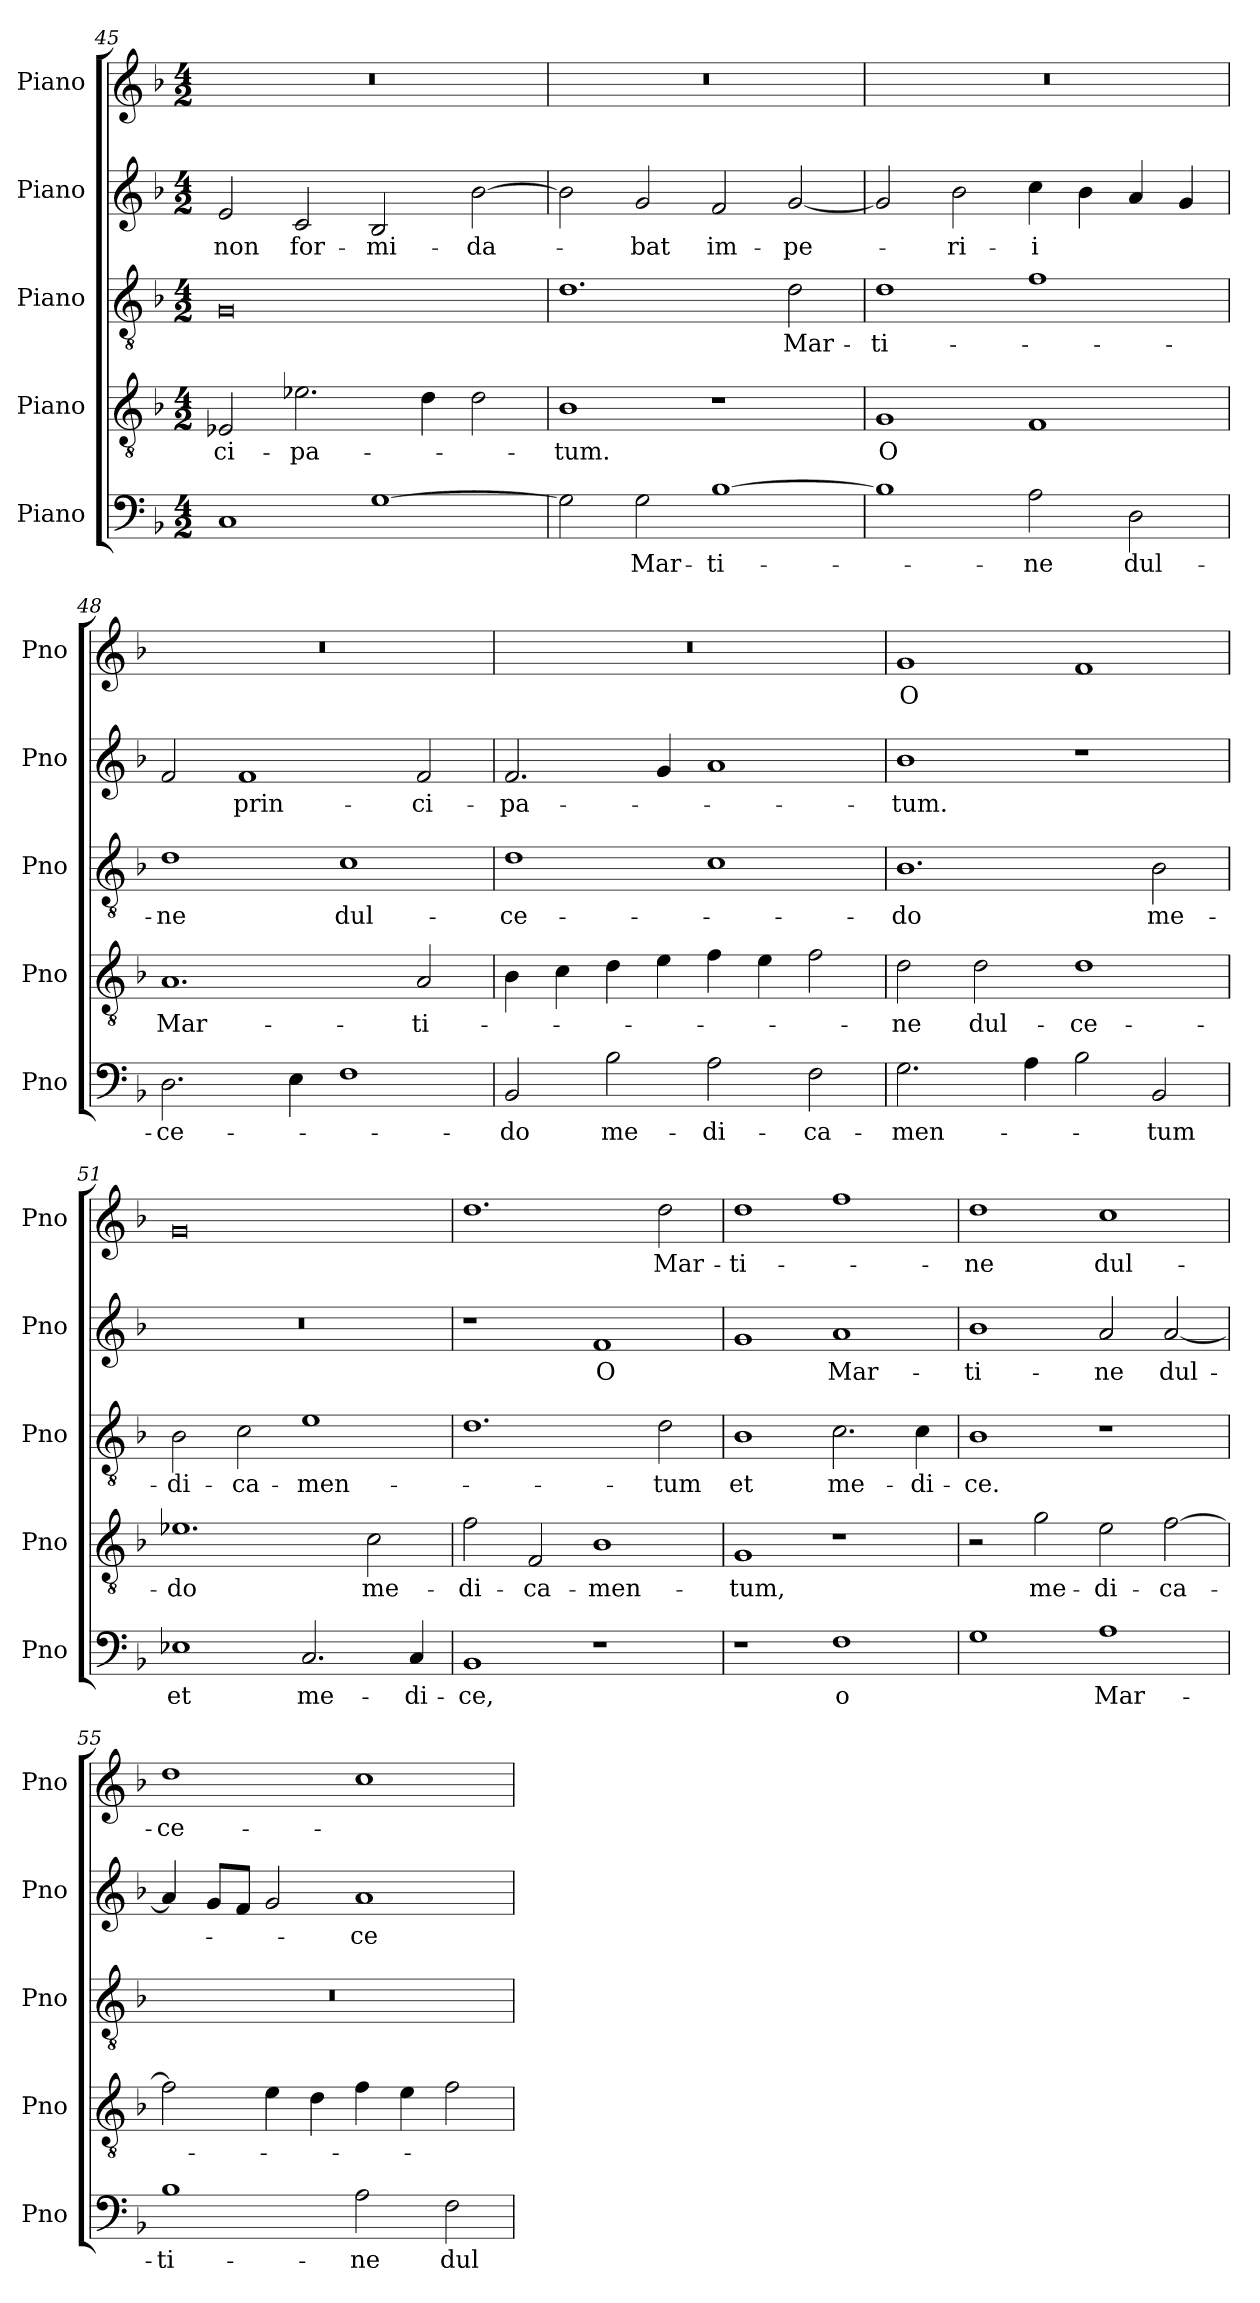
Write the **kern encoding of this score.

**kern	**text	**kern	**text	**kern	**text	**kern	**text	**kern	**text
*part5	*part5	*part4	*part4	*part3	*part3	*part2	*part2	*part1	*part1
*staff5	*staff5	*staff4	*staff4	*staff3	*staff3	*staff2	*staff2	*staff1	*staff1
*I"Piano	*	*I"Piano	*	*I"Piano	*	*I"Piano	*	*I"Piano	*
*I'Pno	*	*I'Pno	*	*I'Pno	*	*I'Pno	*	*I'Pno	*
*clefF4	*	*clefGv2	*	*clefGv2	*	*clefG2	*	*clefG2	*
*k[b-]	*	*k[b-]	*	*k[b-]	*	*k[b-]	*	*k[b-]	*
*M4/2	*	*M4/2	*	*M4/2	*	*M4/2	*	*M4/2	*
=45	=45	=45	=45	=45	=45	=45	=45	=45	=45
!	!	!	!LO:LY:b	!	!	!	!LO:LY:b	!	!
1C	.	2E-X/	-ci­-	0G	.	2e/	non	0r	.
!	!	!	!LO:LY:b	!	!	!	!LO:LY:b	!	!
.	.	2.e-X\	-pa­-	.	.	2c/	for-	.	.
!	!	!	!	!	!	!	!LO:LY:b	!	!
[1G	.	.	.	.	.	2B-/	-mi­-	.	.
.	.	4d\	.	.	.	.	.	.	.
!	!	!	!	!	!	!	!LO:LY:b	!	!
.	.	2d\	.	.	.	[2b-\	-da-	.	.
=46	=46	=46	=46	=46	=46	=46	=46	=46	=46
!	!	!	!LO:LY:b	!	!	!	!	!	!
2G\]	.	1B-	-tum.	1.d	.	2b-\]	.	0r	.
!	!LO:LY:b	!	!	!	!	!	!LO:LY:b	!	!
2G\	Mar-	.	.	.	.	2g/	-bat	.	.
!	!LO:LY:b	!	!	!	!	!	!LO:LY:b	!	!
[1B-	-ti-	1r	.	.	.	2f/	im-	.	.
!	!	!	!	!	!LO:LY:b	!	!LO:LY:b	!	!
.	.	.	.	2d\	Mar-	[2g/	-pe­-	.	.
=47	=47	=47	=47	=47	=47	=47	=47	=47	=47
!	!	!	!LO:LY:b	!	!LO:LY:b	!	!	!	!
1B-]	.	1G	O	1d	-ti-	2g/]	.	0r	.
!	!	!	!	!	!	!	!LO:LY:b	!	!
.	.	.	.	.	.	2b-\	-ri-	.	.
!	!LO:LY:b	!	!	!	!	!	!LO:LY:b	!	!
2A\	-ne	1F	.	1f	.	4cc\	-i	.	.
.	.	.	.	.	.	4b-\	.	.	.
!	!LO:LY:b	!	!	!	!	!	!	!	!
2D\	dul­-	.	.	.	.	4a/	.	.	.
.	.	.	.	.	.	4g/	.	.	.
=48	=48	=48	=48	=48	=48	=48	=48	=48	=48
!	!LO:LY:b	!	!LO:LY:b	!	!LO:LY:b	!	!	!	!
2.D\	-ce-	1.A	Mar-	1d	-ne	2f/	.	0r	.
!	!	!	!	!	!	!	!LO:LY:b	!	!
.	.	.	.	.	.	1f	prin­-	.	.
4E\	.	.	.	.	.	.	.	.	.
!	!	!	!	!	!LO:LY:b	!	!	!	!
1F	.	.	.	1c	dul-	.	.	.	.
!	!	!	!LO:LY:b	!	!	!	!LO:LY:b	!	!
.	.	2A/	-ti­-	.	.	2f/	-ci­-	.	.
!!LO:LB:g=z
=49	=49	=49	=49	=49	=49	=49	=49	=49	=49
!	!LO:LY:b	!	!	!	!LO:LY:b	!	!LO:LY:b	!	!
2BB-/	-do	4B-\	.	1d	-ce-	2.f/	-pa-	0r	.
.	.	4c\	.	.	.	.	.	.	.
!	!LO:LY:b	!	!	!	!	!	!	!	!
2B-\	me­-	4d\	.	.	.	.	.	.	.
.	.	4e\	.	.	.	4g/	.	.	.
!	!LO:LY:b	!	!	!	!	!	!	!	!
2A\	-di-	4f\	.	1c	.	1a	.	.	.
.	.	4e\	.	.	.	.	.	.	.
!	!LO:LY:b	!	!	!	!	!	!	!	!
2F\	-ca-	2f\	.	.	.	.	.	.	.
=50	=50	=50	=50	=50	=50	=50	=50	=50	=50
!	!LO:LY:b	!	!LO:LY:b	!	!LO:LY:b	!	!LO:LY:b	!	!LO:LY:b
2.G\	-men-	2d\	-ne	1.B-	-do	1b-	-tum.	1g	O
!	!	!	!LO:LY:b	!	!	!	!	!	!
.	.	2d\	dul­-	.	.	.	.	.	.
4A\	.	.	.	.	.	.	.	.	.
!	!	!	!LO:LY:b	!	!	!	!	!	!
2B-\	.	1d	-ce-	.	.	1r	.	1f	.
!	!LO:LY:b	!	!	!	!LO:LY:b	!	!	!	!
2BB-/	-tum	.	.	2B-\	me­-	.	.	.	.
=51	=51	=51	=51	=51	=51	=51	=51	=51	=51
!	!LO:LY:b	!	!LO:LY:b	!	!LO:LY:b	!	!	!	!
1E-X	et	1.e-X	-do	2B-\	-di-	0r	.	0g	.
!	!	!	!	!	!LO:LY:b	!	!	!	!
.	.	.	.	2c\	-ca-	.	.	.	.
!	!LO:LY:b	!	!	!	!LO:LY:b	!	!	!	!
2.C/	me-	.	.	1e	-men­-	.	.	.	.
!	!	!	!LO:LY:b	!	!	!	!	!	!
.	.	2c\	me­-	.	.	.	.	.	.
!	!LO:LY:b	!	!	!	!	!	!	!	!
4C/	-di-	.	.	.	.	.	.	.	.
=52	=52	=52	=52	=52	=52	=52	=52	=52	=52
!	!LO:LY:b	!	!LO:LY:b	!	!	!	!	!	!
1BB-	-ce,	2f\	-di-	1.d	.	1r	.	1.dd	.
!	!	!	!LO:LY:b	!	!	!	!	!	!
.	.	2F/	-ca­-	.	.	.	.	.	.
!	!	!	!LO:LY:b	!	!	!	!LO:LY:b	!	!
1r	.	1B-	-men-	.	.	1f	O	.	.
!	!	!	!	!	!LO:LY:b	!	!	!	!LO:LY:b
.	.	.	.	2d\	-tum	.	.	2dd\	Mar­-
=53	=53	=53	=53	=53	=53	=53	=53	=53	=53
!	!	!	!LO:LY:b	!	!LO:LY:b	!	!	!	!LO:LY:b
1r	.	1G	-tum,	1B-	et	1g	.	1dd	-ti-
!	!LO:LY:b	!	!	!	!LO:LY:b	!	!LO:LY:b	!	!
1F	o	1r	.	2.c\	me­-	1a	Mar-	1ff	.
!	!	!	!	!	!LO:LY:b	!	!	!	!
.	.	.	.	4c\	-di-	.	.	.	.
=54	=54	=54	=54	=54	=54	=54	=54	=54	=54
!	!	!	!	!	!LO:LY:b	!	!LO:LY:b	!	!LO:LY:b
1G	.	2r	.	1B-	-ce.	1b-	-ti-	1dd	-ne
!	!	!	!LO:LY:b	!	!	!	!	!	!
.	.	2g\	me-	.	.	.	.	.	.
!	!LO:LY:b	!	!LO:LY:b	!	!	!	!LO:LY:b	!	!LO:LY:b
1A	Mar-	2e\	-di-	1r	.	2a/	-ne	1cc	dul-
!	!	!	!LO:LY:b	!	!	!	!LO:LY:b	!	!
.	.	[2f\	-ca­-	.	.	[2a/	dul-	.	.
=55	=55	=55	=55	=55	=55	=55	=55	=55	=55
!	!LO:LY:b	!	!	!	!	!	!	!	!LO:LY:b
1B-	-ti­-	2f\]	.	0r	.	4a/]	.	1dd	-ce­-
.	.	.	.	.	.	8g/L	.	.	.
.	.	.	.	.	.	8f/J	.	.	.
.	.	4e\	.	.	.	2g/	.	.	.
.	.	4d\	.	.	.	.	.	.	.
!	!LO:LY:b	!	!	!	!	!	!LO:LY:b	!	!
2A\	-ne	4f\	.	.	.	1a	-ce­-	1cc	.
.	.	4e\	.	.	.	.	.	.	.
!	!LO:LY:b	!	!	!	!	!	!	!	!
2F\	dul-	2f\	.	.	.	.	.	.	.
=	=	=	=	=	=	=	=	=	=
*-	*-	*-	*-	*-	*-	*-	*-	*-	*-
